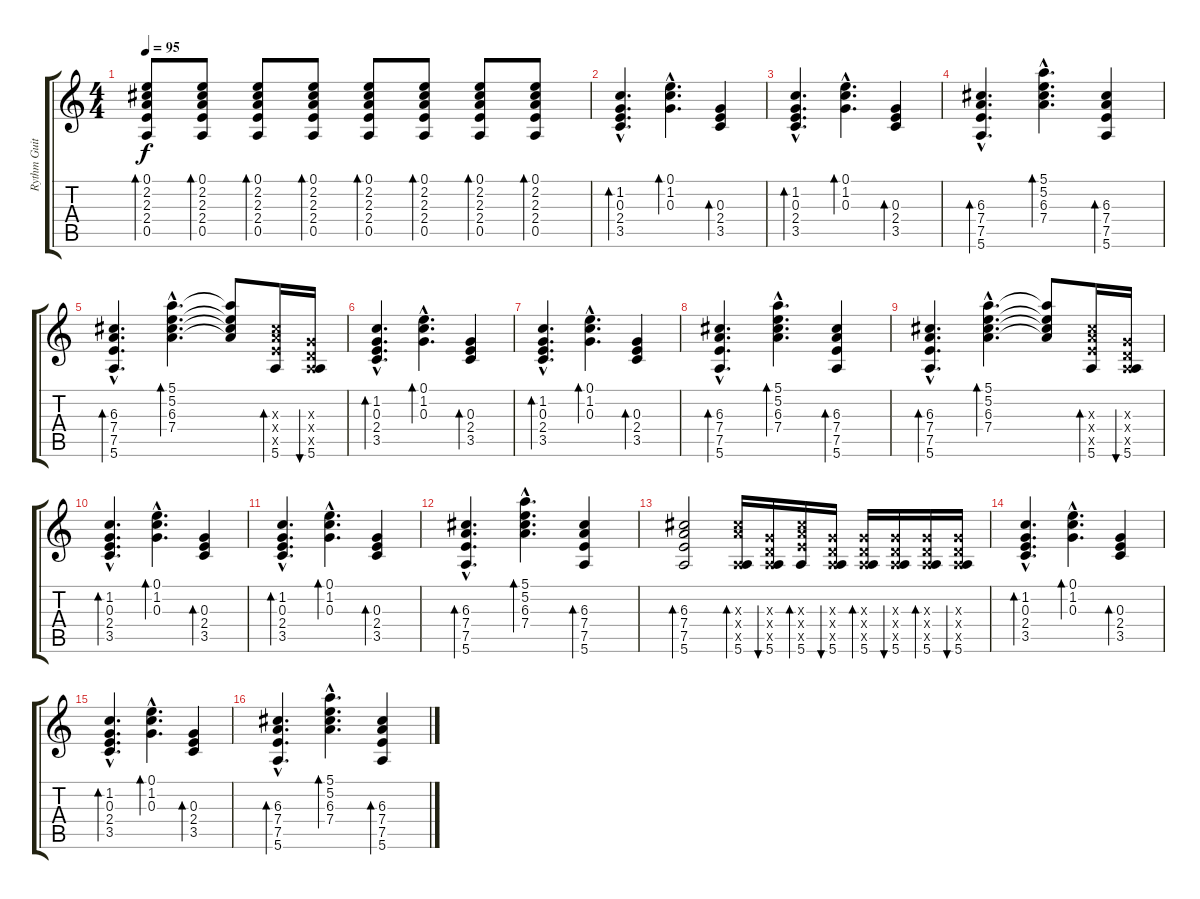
\track ("Rythm Guitar II" "Rythm Guit") {instrument acousticguitarsteel}
\staff {score tabs}
\tuning (E4 B3 G3 D3 A2 E2) {hide}
\ts (4 4)
\tempo 95
\clef g2
\ks c
(0.1 2.2 2.3 2.4 0.5).8{bd 30 dy f instrument acousticguitarsteel} (0.1 2.2 2.3 2.4 0.5).8{bd 30} (0.1 2.2 2.3 2.4 0.5).8{bd 30} (0.1 2.2 2.3 2.4 0.5).8{bd 30} (0.1 2.2 2.3 2.4 0.5).8{bd 30} (0.1 2.2 2.3 2.4 0.5).8{bd 30} (0.1 2.2 2.3 2.4 0.5).8{bd 30} (0.1 2.2 2.3 2.4 0.5).8{bd 30} |
(1.2{hac} 0.3{hac} 2.4{hac} 3.5{hac}).4{d bd 120} (0.1{hac} 1.2{hac} 0.3{hac}).4{d bd 30} (0.3 2.4 3.5).4{bd 30} |
(1.2{hac} 0.3{hac} 2.4{hac} 3.5{hac}).4{d bd 120} (0.1{hac} 1.2{hac} 0.3{hac}).4{d bd 30} (0.3 2.4 3.5).4{bd 30} |
(6.3{hac} 7.4{hac} 7.5{hac} 5.6{hac}).4{d bd 30} (5.1{hac} 5.2{hac} 6.3{hac} 7.4{hac}).4{d bd 30} (6.3 7.4 7.5 5.6).4{bd 30} |
(6.3{hac} 7.4{hac} 7.5{hac} 5.6{hac}).4{d bd 30} (5.1{hac} 5.2{hac} 6.3{hac} 7.4{hac}).4{d bd 30} (5.1{t} 5.2{t} 6.3{t} 7.4{t}).8 (6.3{x} 7.4{x} 7.5{x} 5.6).16{bd 30} (0.3{x} 0.4{x} 0.5{x} 5.6).16{bu 30} |
(1.2{hac} 0.3{hac} 2.4{hac} 3.5{hac}).4{d bd 120} (0.1{hac} 1.2{hac} 0.3{hac}).4{d bd 30} (0.3 2.4 3.5).4{bd 30} |
(1.2{hac} 0.3{hac} 2.4{hac} 3.5{hac}).4{d bd 120} (0.1{hac} 1.2{hac} 0.3{hac}).4{d bd 30} (0.3 2.4 3.5).4{bd 30} |
(6.3{hac} 7.4{hac} 7.5{hac} 5.6{hac}).4{d bd 30} (5.1{hac} 5.2{hac} 6.3{hac} 7.4{hac}).4{d bd 30} (6.3 7.4 7.5 5.6).4{bd 30} |
(6.3{hac} 7.4{hac} 7.5{hac} 5.6{hac}).4{d bd 30} (5.1{hac} 5.2{hac} 6.3{hac} 7.4{hac}).4{d bd 30} (5.1{t} 5.2{t} 6.3{t} 7.4{t}).8 (6.3{x} 7.4{x} 7.5{x} 5.6).16{bd 30} (0.3{x} 0.4{x} 0.5{x} 5.6).16{bu 30} |
(1.2{hac} 0.3{hac} 2.4{hac} 3.5{hac}).4{d bd 120} (0.1{hac} 1.2{hac} 0.3{hac}).4{d bd 30} (0.3 2.4 3.5).4{bd 30} |
(1.2{hac} 0.3{hac} 2.4{hac} 3.5{hac}).4{d bd 120} (0.1{hac} 1.2{hac} 0.3{hac}).4{d bd 30} (0.3 2.4 3.5).4{bd 30} |
(6.3{hac} 7.4{hac} 7.5{hac} 5.6{hac}).4{d bd 30} (5.1{hac} 5.2{hac} 6.3{hac} 7.4{hac}).4{d bd 30} (6.3 7.4 7.5 5.6).4{bd 30} |
(6.3 7.4 7.5 5.6).2{bd 30} (6.3{x} 7.4{x} 0.5{x} 5.6).16{bd 30} (0.3{x} 0.4{x} 0.5{x} 5.6).16{bu 30} (6.3{x} 7.4{x} 7.5{x} 5.6).16{bd 30} (0.3{x} 0.4{x} 0.5{x} 5.6).16{bu 30} (0.3{x} 0.4{x} 0.5{x} 5.6).16{bd 30} (0.3{x} 0.4{x} 0.5{x} 5.6).16{bu 30} (0.3{x} 0.4{x} 0.5{x} 5.6).16{bd 30} (0.3{x} 0.4{x} 0.5{x} 5.6).16{bu 30} |
(1.2{hac} 0.3{hac} 2.4{hac} 3.5{hac}).4{d bd 120} (0.1{hac} 1.2{hac} 0.3{hac}).4{d bd 30} (0.3 2.4 3.5).4{bd 30} |
(1.2{hac} 0.3{hac} 2.4{hac} 3.5{hac}).4{d bd 120} (0.1{hac} 1.2{hac} 0.3{hac}).4{d bd 30} (0.3 2.4 3.5).4{bd 30} |
(6.3{hac} 7.4{hac} 7.5{hac} 5.6{hac}).4{d bd 30} (5.1{hac} 5.2{hac} 6.3{hac} 7.4{hac}).4{d bd 30} (6.3 7.4 7.5 5.6).4{bd 30}
